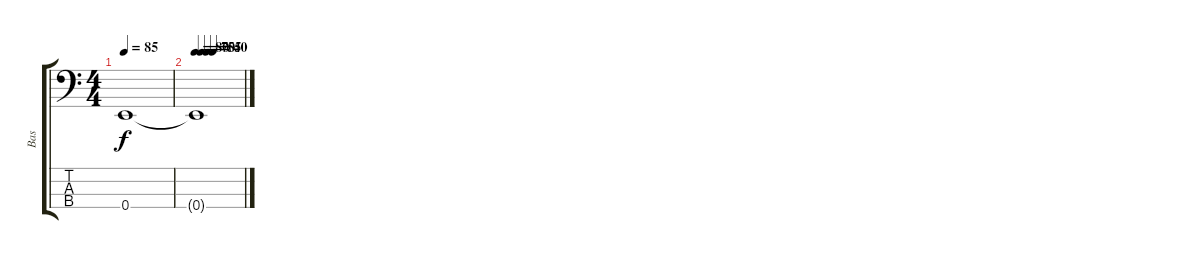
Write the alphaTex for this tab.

\track ("Bas" "Bas") {instrument electricbassfinger}
\staff {score tabs}
\tuning (G2 D2 A1 E1) {hide}
\ts (4 4)
\tempo 85
\clef f4
\ks c
0.4.1{dy f} |
\tempo 80
\tempo (70 0.125)
\tempo (55 0.25)
\tempo (40 0.375)
0.4{t}.1
